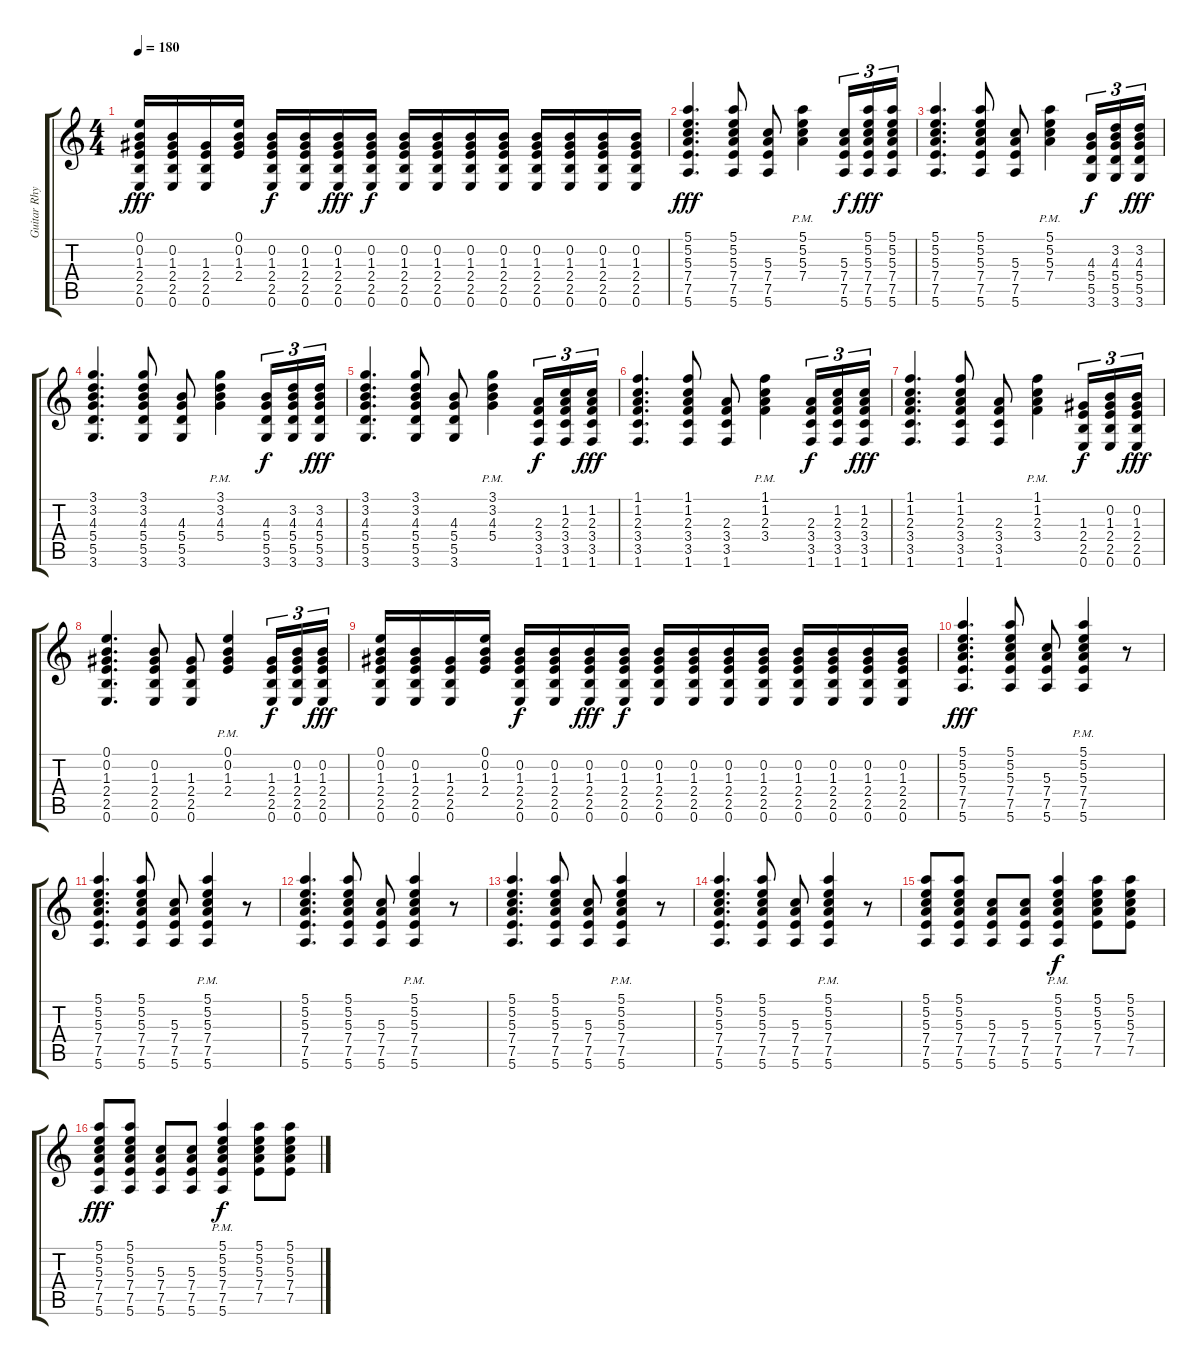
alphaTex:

\track ("Guitar Rhythm" "Guitar Rhy") {instrument acousticguitarsteel}
\staff {score tabs}
\tuning (E4 B3 G3 D3 A2 E2) {hide}
\ts (4 4)
\tempo 180
\clef g2
\ks c
(0.1 0.2 1.3 2.4 2.5 0.6).16{dy fff} (0.2 1.3 2.4 2.5 0.6).16 (1.3 2.4 2.5 0.6).16 (0.1 0.2 1.3 2.4).16 (0.2 1.3 2.4 2.5 0.6).16{dy f} (0.2 1.3 2.4 2.5 0.6).16 (0.2 1.3 2.4 2.5 0.6).16{dy fff} (0.2 1.3 2.4 2.5 0.6).16{dy f} (0.2 1.3 2.4 2.5 0.6).16 (0.2 1.3 2.4 2.5 0.6).16 (0.2 1.3 2.4 2.5 0.6).16 (0.2 1.3 2.4 2.5 0.6).16 (0.2 1.3 2.4 2.5 0.6).16 (0.2 1.3 2.4 2.5 0.6).16 (0.2 1.3 2.4 2.5 0.6).16 (0.2 1.3 2.4 2.5 0.6).16 |
(5.1 5.2 5.3 7.4 7.5 5.6).4{d dy fff} (5.1 5.2 5.3 7.4 7.5 5.6).8 (5.3 7.4 7.5 5.6).8 (5.1{pm} 5.2{pm} 5.3{pm} 7.4{pm}).4 (5.3 7.4 7.5 5.6).16{tu (3 2) dy f} (5.1 5.2 5.3 7.4 7.5 5.6).16{tu (3 2) dy fff} (5.1 5.2 5.3 7.4 7.5 5.6).16{tu (3 2)} |
(5.1 5.2 5.3 7.4 7.5 5.6).4{d} (5.1 5.2 5.3 7.4 7.5 5.6).8 (5.3 7.4 7.5 5.6).8 (5.1{pm} 5.2{pm} 5.3{pm} 7.4{pm}).4 (4.3 5.4 5.5 3.6).16{tu (3 2) dy f} (3.2 4.3 5.4 5.5 3.6).16{tu (3 2)} (3.2 4.3 5.4 5.5 3.6).16{tu (3 2) dy fff} |
(3.1 3.2 4.3 5.4 5.5 3.6).4{d} (3.1 3.2 4.3 5.4 5.5 3.6).8 (4.3 5.4 5.5 3.6).8 (3.1{pm} 3.2{pm} 4.3{pm} 5.4{pm}).4 (4.3 5.4 5.5 3.6).16{tu (3 2) dy f} (3.2 4.3 5.4 5.5 3.6).16{tu (3 2)} (3.2 4.3 5.4 5.5 3.6).16{tu (3 2) dy fff} |
(3.1 3.2 4.3 5.4 5.5 3.6).4{d} (3.1 3.2 4.3 5.4 5.5 3.6).8 (4.3 5.4 5.5 3.6).8 (3.1{pm} 3.2{pm} 4.3{pm} 5.4{pm}).4 (2.3 3.4 3.5 1.6).16{tu (3 2) dy f} (1.2 2.3 3.4 3.5 1.6).16{tu (3 2)} (1.2 2.3 3.4 3.5 1.6).16{tu (3 2) dy fff} |
(1.1 1.2 2.3 3.4 3.5 1.6).4{d} (1.1 1.2 2.3 3.4 3.5 1.6).8 (2.3 3.4 3.5 1.6).8 (1.1{pm} 1.2{pm} 2.3{pm} 3.4{pm}).4 (2.3 3.4 3.5 1.6).16{tu (3 2) dy f} (1.2 2.3 3.4 3.5 1.6).16{tu (3 2)} (1.2 2.3 3.4 3.5 1.6).16{tu (3 2) dy fff} |
(1.1 1.2 2.3 3.4 3.5 1.6).4{d} (1.1 1.2 2.3 3.4 3.5 1.6).8 (2.3 3.4 3.5 1.6).8 (1.1{pm} 1.2{pm} 2.3{pm} 3.4{pm}).4 (1.3 2.4 2.5 0.6).16{tu (3 2) dy f} (0.2 1.3 2.4 2.5 0.6).16{tu (3 2)} (0.2 1.3 2.4 2.5 0.6).16{tu (3 2) dy fff} |
(0.1 0.2 1.3 2.4 2.5 0.6).4{d} (0.2 1.3 2.4 2.5 0.6).8 (1.3 2.4 2.5 0.6).8 (0.1{pm} 0.2{pm} 1.3{pm} 2.4{pm}).4 (1.3 2.4 2.5 0.6).16{tu (3 2) dy f} (0.2 1.3 2.4 2.5 0.6).16{tu (3 2)} (0.2 1.3 2.4 2.5 0.6).16{tu (3 2) dy fff} |
(0.1 0.2 1.3 2.4 2.5 0.6).16 (0.2 1.3 2.4 2.5 0.6).16 (1.3 2.4 2.5 0.6).16 (0.1 0.2 1.3 2.4).16 (0.2 1.3 2.4 2.5 0.6).16{dy f} (0.2 1.3 2.4 2.5 0.6).16 (0.2 1.3 2.4 2.5 0.6).16{dy fff} (0.2 1.3 2.4 2.5 0.6).16{dy f} (0.2 1.3 2.4 2.5 0.6).16 (0.2 1.3 2.4 2.5 0.6).16 (0.2 1.3 2.4 2.5 0.6).16 (0.2 1.3 2.4 2.5 0.6).16 (0.2 1.3 2.4 2.5 0.6).16 (0.2 1.3 2.4 2.5 0.6).16 (0.2 1.3 2.4 2.5 0.6).16 (0.2 1.3 2.4 2.5 0.6).16 |
(5.1 5.2 5.3 7.4 7.5 5.6).4{d dy fff} (5.1 5.2 5.3 7.4 7.5 5.6).8 (5.3 7.4 7.5 5.6).8 (5.1{pm} 5.2{pm} 5.3{pm} 7.4{pm} 7.5{pm} 5.6{pm}).4 r.8 |
(5.1 5.2 5.3 7.4 7.5 5.6).4{d} (5.1 5.2 5.3 7.4 7.5 5.6).8 (5.3 7.4 7.5 5.6).8 (5.1{pm} 5.2{pm} 5.3{pm} 7.4{pm} 7.5{pm} 5.6{pm}).4 r.8 |
(5.1 5.2 5.3 7.4 7.5 5.6).4{d} (5.1 5.2 5.3 7.4 7.5 5.6).8 (5.3 7.4 7.5 5.6).8 (5.1{pm} 5.2{pm} 5.3{pm} 7.4{pm} 7.5{pm} 5.6{pm}).4 r.8 |
(5.1 5.2 5.3 7.4 7.5 5.6).4{d} (5.1 5.2 5.3 7.4 7.5 5.6).8 (5.3 7.4 7.5 5.6).8 (5.1{pm} 5.2{pm} 5.3{pm} 7.4{pm} 7.5{pm} 5.6{pm}).4 r.8 |
(5.1 5.2 5.3 7.4 7.5 5.6).4{d} (5.1 5.2 5.3 7.4 7.5 5.6).8 (5.3 7.4 7.5 5.6).8 (5.1{pm} 5.2{pm} 5.3{pm} 7.4{pm} 7.5{pm} 5.6{pm}).4 r.8 |
(5.1 5.2 5.3 7.4 7.5 5.6).8 (5.1 5.2 5.3 7.4 7.5 5.6).8 (5.3 7.4 7.5 5.6).8 (5.3 7.4 7.5 5.6).8 (5.1{pm} 5.2{pm} 5.3{pm} 7.4{pm} 7.5{pm} 5.6{pm}).4{dy f} (5.1 5.2 5.3 7.4 7.5).8 (5.1 5.2 5.3 7.4 7.5).8 |
(5.1 5.2 5.3 7.4 7.5 5.6).8{dy fff} (5.1 5.2 5.3 7.4 7.5 5.6).8 (5.3 7.4 7.5 5.6).8 (5.3 7.4 7.5 5.6).8 (5.1{pm} 5.2{pm} 5.3{pm} 7.4{pm} 7.5{pm} 5.6{pm}).4{dy f} (5.1 5.2 5.3 7.4 7.5).8 (5.1 5.2 5.3 7.4 7.5).8
